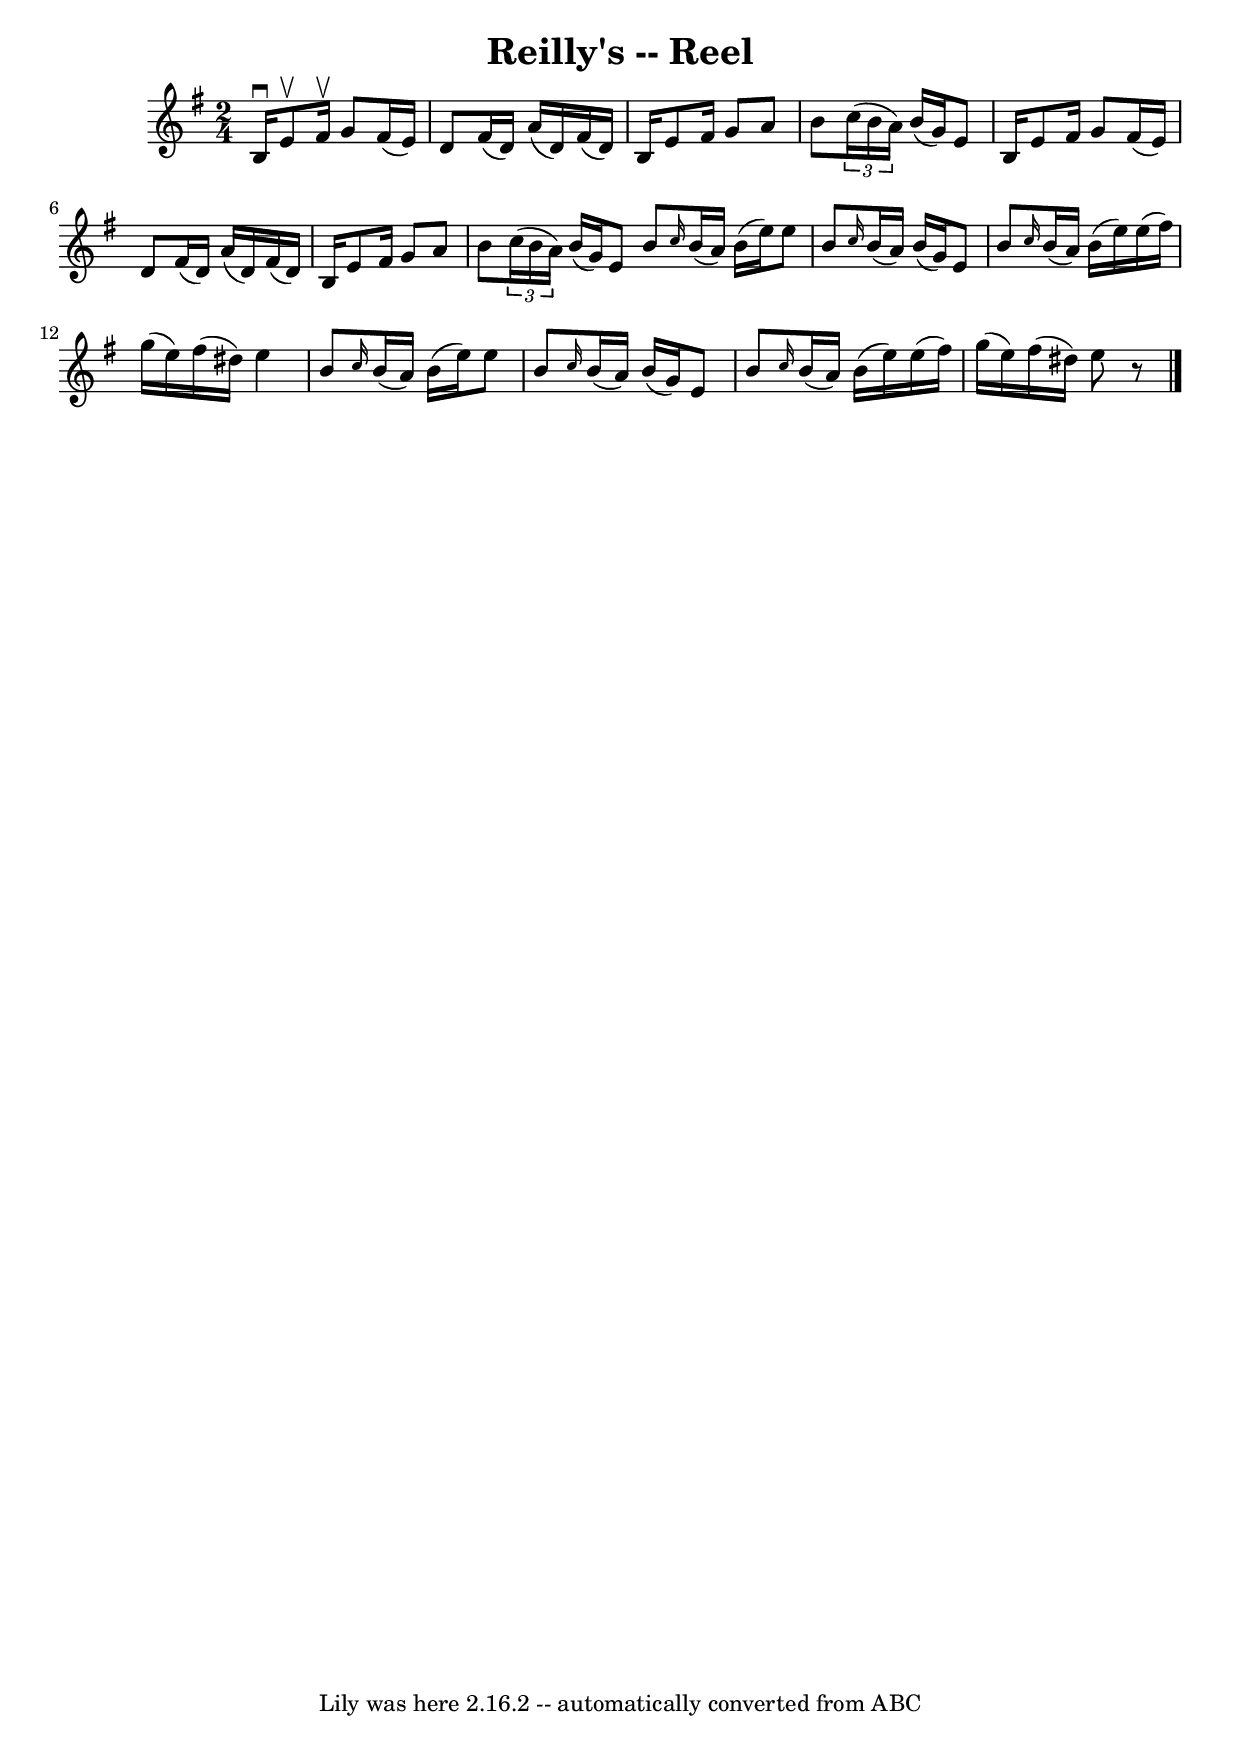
\version "2.16.2"
\include "Mammoth.ily"
\header {
  %% book = "Ryan's Mammoth Collection"
 crossRefNumber = "1"
 footnotes = ""
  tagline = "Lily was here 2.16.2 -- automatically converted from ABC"
  title = "Reilly's -- Reel"

}
voicedefault =  {


  \time 2/4 
  \key g \major
 b16^\downbow e'8^\upbow fs'16^\upbow g'8 fs'16 (e'16)  |
 d'8 fs'16 (d'16) a'16 (d'16) fs'16 (d'16)  |
 b16 e'8 fs'16 g'8 a'8  |
  
 b'8    \times 2/3 { c''16 (b'16 a'16)  		    } b'16 (g'16) e'8    |
 b16 e'8 fs'16 g'8 fs'16 (e'16) |
 d'8 fs'16 (d'16) a'16 (d'16) fs'16 (d'16)  |
 b16 e'8 fs'16 g'8 a'8   |
 b'8    \times 2/3 { c''16 (b'16  
		 a'16)  		    } b'16 (g'16) e'8  \bar " |." b'8  \grace { c''16  
							     } b'16 (a'16) b'16 (e''16) e''8   |
 b'8  \grace {    
 c''16     } b'16 (a'16) b'16 (g'16) e'8   |
 b'8  
  \grace { c''16  
	 } b'16 (a'16) b'16 (e''16) e''16 ( fs''16)  |
 g''16 (e''16) fs''16 (ds''16) e''4     |
 b'8  \grace { c''16  
	      } b'16 (a'16) b'16 (e''16) e''8   |
 b'8  \grace { c''16  
	      } b'16 (a'16) b'16 ( g'16) e'8   |
 b'8  \grace { c''16   	      } b'16 (a'16) b'16 (e''16) e''16 (fs''16)  |
 g''16 (e''16) fs''16 (ds''16) e''8    r8 \bar "|."   

}

\score{
  <<

    \context Staff="default"
    {
      \voicedefault 
      
    }

  >>
  \layout {
    
  }
  \midi {
  }

}
